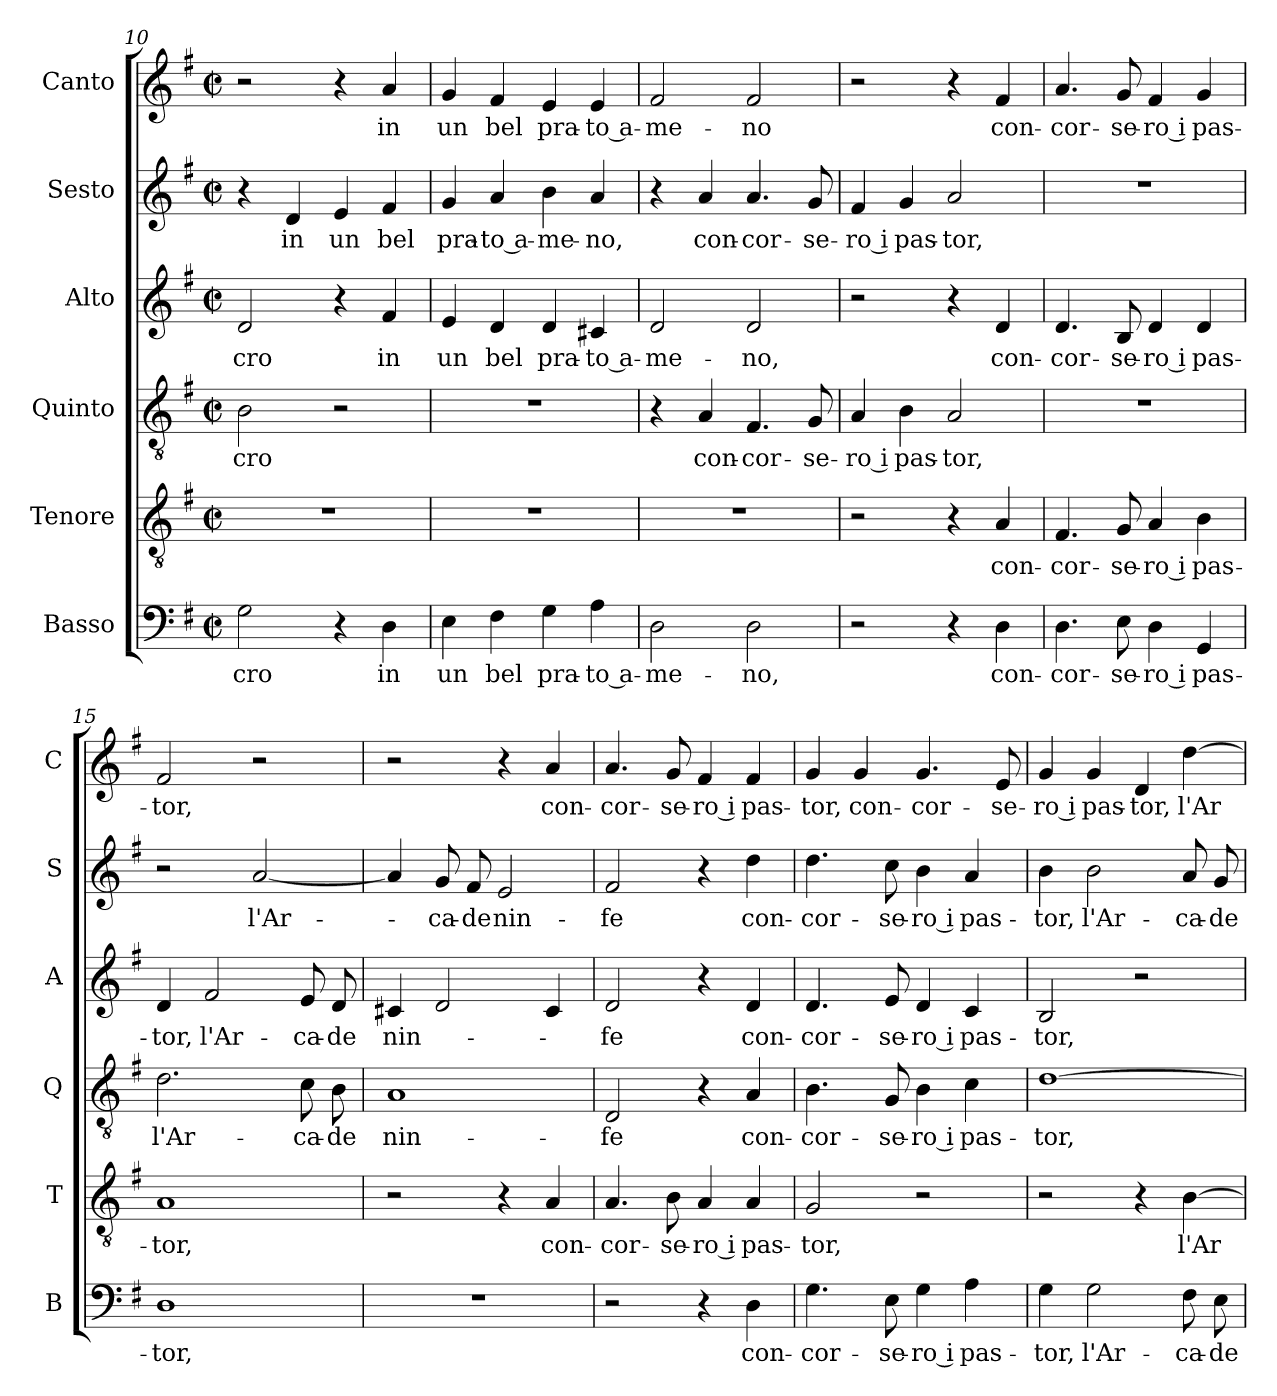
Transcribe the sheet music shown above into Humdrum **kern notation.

**kern	**text	**kern	**text	**kern	**text	**kern	**text	**kern	**text	**kern	**text
*part6	*part6	*part5	*part5	*part4	*part4	*part3	*part3	*part2	*part2	*part1	*part1
*staff6	*staff6	*staff5	*staff5	*staff4	*staff4	*staff3	*staff3	*staff2	*staff2	*staff1	*staff1
*I"Basso	*	*I"Tenore	*	*I"Quinto	*	*I"Alto	*	*I"Sesto	*	*I"Canto	*
*I'B	*	*I'T	*	*I'Q	*	*I'A	*	*I'S	*	*I'C	*
*clefF4	*	*clefGv2	*	*clefGv2	*	*clefG2	*	*clefG2	*	*clefG2	*
*k[f#]	*	*k[f#]	*	*k[f#]	*	*k[f#]	*	*k[f#]	*	*k[f#]	*
*G:	*	*G:	*	*G:	*	*G:	*	*G:	*	*G:	*
*M2/2	*	*M2/2	*	*M2/2	*	*M2/2	*	*M2/2	*	*M2/2	*
*met(c|)	*	*met(c|)	*	*met(c|)	*	*met(c|)	*	*met(c|)	*	*met(c|)	*
=10	=10	=10	=10	=10	=10	=10	=10	=10	=10	=10	=10
!	!LO:LY:b	!	!	!	!LO:LY:b	!	!LO:LY:b	!	!	!	!
2G\	-cro	1r	.	2B\	-cro	2d/	-cro	4r	.	2r	.
!	!	!	!	!	!	!	!	!	!LO:LY:b	!	!
.	.	.	.	.	.	.	.	4d/	in	.	.
!	!	!	!	!	!	!	!	!	!LO:LY:b	!	!
4r	.	.	.	2r	.	4r	.	4e/	un	4r	.
!	!LO:LY:b	!	!	!	!	!	!LO:LY:b	!	!LO:LY:b	!	!LO:LY:b
4D\	in	.	.	.	.	4f#/	in	4f#/	bel	4a/	in
!!LO:LB:g=z
=11	=11	=11	=11	=11	=11	=11	=11	=11	=11	=11	=11
!	!LO:LY:b	!	!	!	!	!	!LO:LY:b	!	!LO:LY:b	!	!LO:LY:b
4E\	un	1r	.	1r	.	4e/	un	4g/	pra-	4g/	un
!	!LO:LY:b	!	!	!	!	!	!LO:LY:b	!	!LO:LY:b	!	!LO:LY:b
4F#\	bel	.	.	.	.	4d/	bel	4a/	-to a-	4f#/	bel
!	!LO:LY:b	!	!	!	!	!	!LO:LY:b	!	!LO:LY:b	!	!LO:LY:b
4G\	pra-	.	.	.	.	4d/	pra-	4b\	-me-	4e/	pra-
!	!LO:LY:b	!	!	!	!	!	!LO:LY:b	!	!LO:LY:b	!	!LO:LY:b
4A\	-to a-	.	.	.	.	4c#X/	-to a-	4a/	-no,	4e/	-to a-
=12	=12	=12	=12	=12	=12	=12	=12	=12	=12	=12	=12
!	!LO:LY:b	!	!	!	!	!	!LO:LY:b	!	!	!	!LO:LY:b
2D\	-me-	1r	.	4r	.	2d/	-me-	4r	.	2f#/	-me-
!	!	!	!	!	!LO:LY:b	!	!	!	!LO:LY:b	!	!
.	.	.	.	4A/	con-	.	.	4a/	con-	.	.
!	!LO:LY:b	!	!	!	!LO:LY:b	!	!LO:LY:b	!	!LO:LY:b	!	!LO:LY:b
2D\	-no,	.	.	4.F#/	-cor-	2d/	-no,	4.a/	-cor-	2f#/	-no
!	!	!	!	!	!LO:LY:b	!	!	!	!LO:LY:b	!	!
.	.	.	.	8G/	-se-	.	.	8g/	-se-	.	.
=13	=13	=13	=13	=13	=13	=13	=13	=13	=13	=13	=13
!	!	!	!	!	!LO:LY:b	!	!	!	!LO:LY:b	!	!
2r	.	2r	.	4A/	-ro i	2r	.	4f#/	-ro i	2r	.
!	!	!	!	!	!LO:LY:b	!	!	!	!LO:LY:b	!	!
.	.	.	.	4B\	pas-	.	.	4g/	pas-	.	.
!	!	!	!	!	!LO:LY:b	!	!	!	!LO:LY:b	!	!
4r	.	4r	.	2A/	-tor,	4r	.	2a/	-tor,	4r	.
!	!LO:LY:b	!	!LO:LY:b	!	!	!	!LO:LY:b	!	!	!	!LO:LY:b
4D\	con-	4A/	con-	.	.	4d/	con-	.	.	4f#/	con-
=14	=14	=14	=14	=14	=14	=14	=14	=14	=14	=14	=14
!	!LO:LY:b	!	!LO:LY:b	!	!	!	!LO:LY:b	!	!	!	!LO:LY:b
4.D\	-cor-	4.F#/	-cor-	1r	.	4.d/	-cor-	1r	.	4.a/	-cor-
!	!LO:LY:b	!	!LO:LY:b	!	!	!	!LO:LY:b	!	!	!	!LO:LY:b
8E\	-se-	8G/	-se-	.	.	8B/	-se-	.	.	8g/	-se-
!	!LO:LY:b	!	!LO:LY:b	!	!	!	!LO:LY:b	!	!	!	!LO:LY:b
4D\	-ro i	4A/	-ro i	.	.	4d/	-ro i	.	.	4f#/	-ro i
!	!LO:LY:b	!	!LO:LY:b	!	!	!	!LO:LY:b	!	!	!	!LO:LY:b
4GG/	pas-	4B\	pas-	.	.	4d/	pas-	.	.	4g/	pas-
=15	=15	=15	=15	=15	=15	=15	=15	=15	=15	=15	=15
!	!LO:LY:b	!	!LO:LY:b	!	!LO:LY:b	!	!LO:LY:b	!	!	!	!LO:LY:b
1D	-tor,	1A	-tor,	2.d\	l'Ar-	4d/	-tor,	2r	.	2f#/	-tor,
!	!	!	!	!	!	!	!LO:LY:b	!	!	!	!
.	.	.	.	.	.	2f#/	l'Ar-	.	.	.	.
!	!	!	!	!	!	!	!	!	!LO:LY:b	!	!
.	.	.	.	.	.	.	.	[2a/	l'Ar-	2r	.
!	!	!	!	!	!LO:LY:b	!	!LO:LY:b	!	!	!	!
.	.	.	.	8c\	-ca-	8e/	-ca-	.	.	.	.
!	!	!	!	!	!LO:LY:b	!	!LO:LY:b	!	!	!	!
.	.	.	.	8B\	-de	8d/	-de	.	.	.	.
!!LO:PB:g=z
=16	=16	=16	=16	=16	=16	=16	=16	=16	=16	=16	=16
!	!	!	!	!	!LO:LY:b	!	!LO:LY:b	!	!	!	!
1r	.	2r	.	1A	nin-	4c#X/	nin-	4a/]	.	2r	.
!	!	!	!	!	!	!	!	!	!LO:LY:b	!	!
.	.	.	.	.	.	2d/	.	8g/	-ca-	.	.
!	!	!	!	!	!	!	!	!	!LO:LY:b	!	!
.	.	.	.	.	.	.	.	8f#/	-de	.	.
!	!	!	!	!	!	!	!	!	!LO:LY:b	!	!
.	.	4r	.	.	.	.	.	2e/	nin-	4r	.
!	!	!	!LO:LY:b	!	!	!	!	!	!	!	!LO:LY:b
.	.	4A/	con-	.	.	4c#/	.	.	.	4a/	con-
=17	=17	=17	=17	=17	=17	=17	=17	=17	=17	=17	=17
!	!	!	!LO:LY:b	!	!LO:LY:b	!	!LO:LY:b	!	!LO:LY:b	!	!LO:LY:b
2r	.	4.A/	-cor-	2D/	-fe	2d/	-fe	2f#/	-fe	4.a/	-cor-
!	!	!	!LO:LY:b	!	!	!	!	!	!	!	!LO:LY:b
.	.	8B\	-se-	.	.	.	.	.	.	8g/	-se-
!	!	!	!LO:LY:b	!	!	!	!	!	!	!	!LO:LY:b
4r	.	4A/	-ro i	4r	.	4r	.	4r	.	4f#/	-ro i
!	!LO:LY:b	!	!LO:LY:b	!	!LO:LY:b	!	!LO:LY:b	!	!LO:LY:b	!	!LO:LY:b
4D\	con-	4A/	pas-	4A/	con-	4d/	con-	4dd\	con-	4f#/	pas-
=18	=18	=18	=18	=18	=18	=18	=18	=18	=18	=18	=18
!	!LO:LY:b	!	!LO:LY:b	!	!LO:LY:b	!	!LO:LY:b	!	!LO:LY:b	!	!LO:LY:b
4.G\	-cor-	2G/	-tor,	4.B\	-cor-	4.d/	-cor-	4.dd\	-cor-	4g/	-tor,
!	!	!	!	!	!	!	!	!	!	!	!LO:LY:b
.	.	.	.	.	.	.	.	.	.	4g/	con-
!	!LO:LY:b	!	!	!	!LO:LY:b	!	!LO:LY:b	!	!LO:LY:b	!	!
8E\	-se-	.	.	8G/	-se-	8e/	-se-	8cc\	-se-	.	.
!	!LO:LY:b	!	!	!	!LO:LY:b	!	!LO:LY:b	!	!LO:LY:b	!	!LO:LY:b
4G\	-ro i	2r	.	4B\	-ro i	4d/	-ro i	4b\	-ro i	4.g/	-cor-
!	!LO:LY:b	!	!	!	!LO:LY:b	!	!LO:LY:b	!	!LO:LY:b	!	!
4A\	pas-	.	.	4c\	pas-	4c/	pas-	4a/	pas-	.	.
!	!	!	!	!	!	!	!	!	!	!	!LO:LY:b
.	.	.	.	.	.	.	.	.	.	8e/	-se-
=19	=19	=19	=19	=19	=19	=19	=19	=19	=19	=19	=19
!	!LO:LY:b	!	!	!	!LO:LY:b	!	!LO:LY:b	!	!LO:LY:b	!	!LO:LY:b
4G\	-tor,	2r	.	[1d	-tor,	2B/	-tor,	4b\	-tor,	4g/	-ro i
!	!LO:LY:b	!	!	!	!	!	!	!	!LO:LY:b	!	!LO:LY:b
2G\	l'Ar-	.	.	.	.	.	.	2b\	l'Ar-	4g/	pas-
!	!	!	!	!	!	!	!	!	!	!	!LO:LY:b
.	.	4r	.	.	.	2r	.	.	.	4d/	-tor,
!	!LO:LY:b	!	!LO:LY:b	!	!	!	!	!	!LO:LY:b	!	!LO:LY:b
8F#\	-ca-	[4B\	l'Ar-	.	.	.	.	8a/	-ca-	[4dd\	l'Ar-
!	!LO:LY:b	!	!	!	!	!	!	!	!LO:LY:b	!	!
8E\	-de	.	.	.	.	.	.	8g/	-de	.	.
=	=	=	=	=	=	=	=	=	=	=	=
*-	*-	*-	*-	*-	*-	*-	*-	*-	*-	*-	*-
